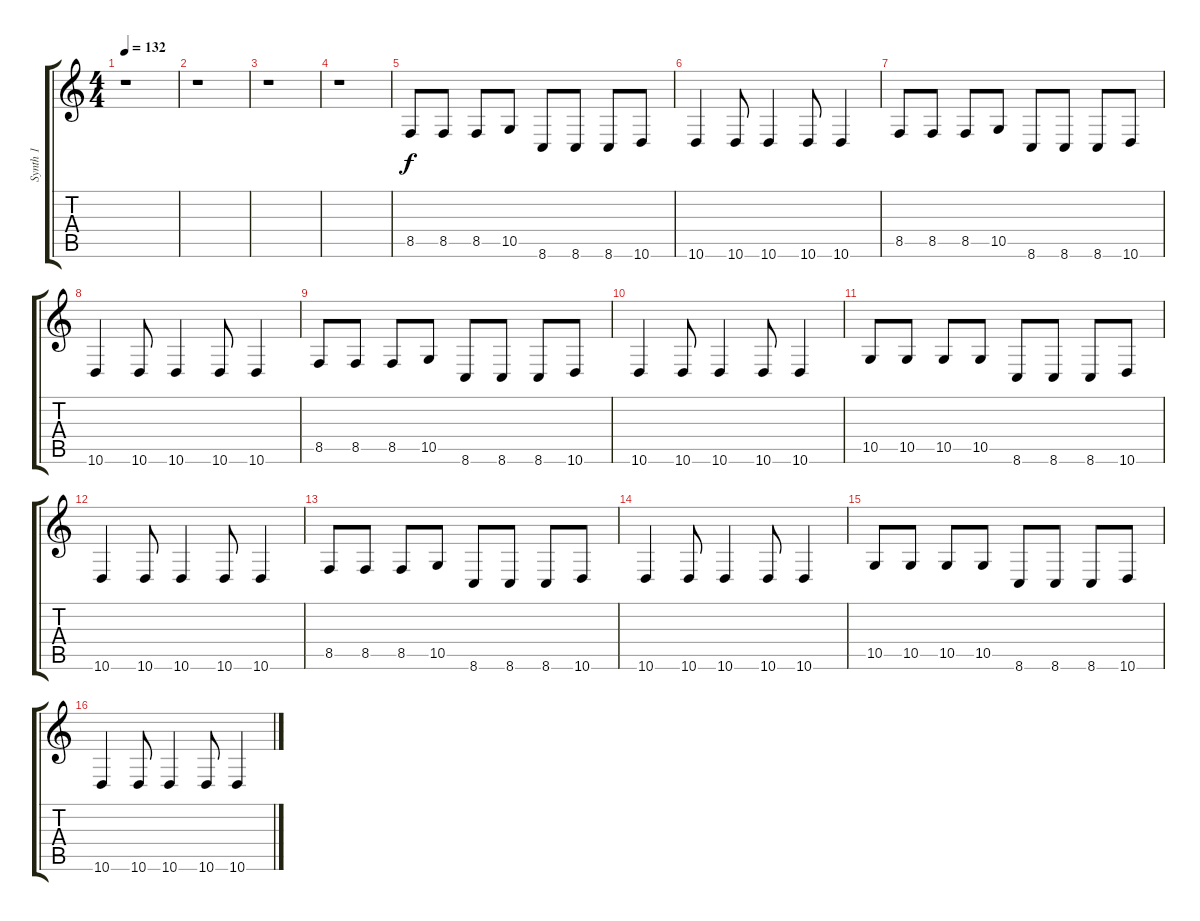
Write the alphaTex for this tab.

\track ("Synth 1" "Synth 1") {instrument lead2sawtooth}
\staff {score tabs}
\tuning (E4 B3 G3 D3 A2 E2) {hide}
\ts (4 4)
\tempo 132
\clef g2
\ks c
r.1{dy f instrument lead2sawtooth} |
r.1 |
r.1 |
r.1 |
8.5.8 8.5.8 8.5.8 10.5.8 8.6.8 8.6.8 8.6.8 10.6.8 |
10.6.4 10.6.8 10.6.4 10.6.8 10.6.4 |
8.5.8 8.5.8 8.5.8 10.5.8 8.6.8 8.6.8 8.6.8 10.6.8 |
10.6.4 10.6.8 10.6.4 10.6.8 10.6.4 |
8.5.8 8.5.8 8.5.8 10.5.8 8.6.8 8.6.8 8.6.8 10.6.8 |
10.6.4 10.6.8 10.6.4 10.6.8 10.6.4 |
10.5.8 10.5.8 10.5.8 10.5.8 8.6.8 8.6.8 8.6.8 10.6.8 |
10.6.4 10.6.8 10.6.4 10.6.8 10.6.4 |
8.5.8 8.5.8 8.5.8 10.5.8 8.6.8 8.6.8 8.6.8 10.6.8 |
10.6.4 10.6.8 10.6.4 10.6.8 10.6.4 |
10.5.8 10.5.8 10.5.8 10.5.8 8.6.8 8.6.8 8.6.8 10.6.8 |
10.6.4 10.6.8 10.6.4 10.6.8 10.6.4
